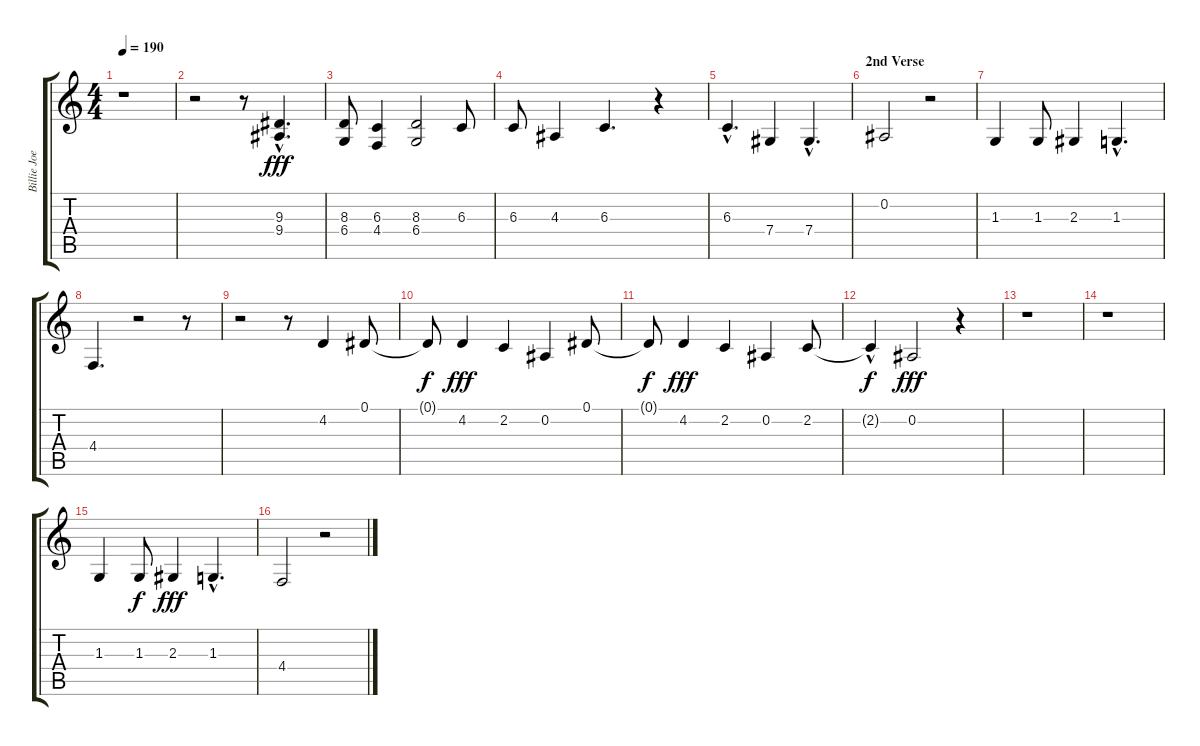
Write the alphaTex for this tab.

\track ("Billie Joe Armstrong (Vocals)" "Billie Joe") {instrument clarinet}
\staff {score tabs}
\tuning (Eb4 Bb3 Gb3 Db3 Ab2 Eb2) {hide}
\ts (4 4)
\tempo 190
\clef g2
\ks c
r.1{dy fff} |
r.2 r.8 (9.3{hac} 9.4{hac}).4{d} |
(8.3 6.4).8 (6.3 4.4).4 (8.3 6.4).2 6.3.8 |
6.3.8 4.3.4 6.3.4{d} r.4 |
6.3{hac}.4{d} 7.4.4 7.4{hac}.4{d} |
\section ("" "2nd Verse")
0.2.2 r.2 |
1.3.4 1.3.8 2.3.4 1.3{hac}.4{d} |
4.4.4{d} r.2 r.8 |
r.2 r.8 4.2.4 0.1.8 |
0.1{t}.8{dy f} 4.2.4{dy fff} 2.2.4 0.2.4 0.1.8 |
0.1{t}.8{dy f} 4.2.4{dy fff} 2.2.4 0.2.4 2.2.8 |
2.2{hac t}.4{dy f} 0.2.2{dy fff} r.4 |
r.1 |
r.1 |
1.3.4 1.3.8{dy f} 2.3.4{dy fff} 1.3{hac}.4{d} |
4.4.2 r.2
